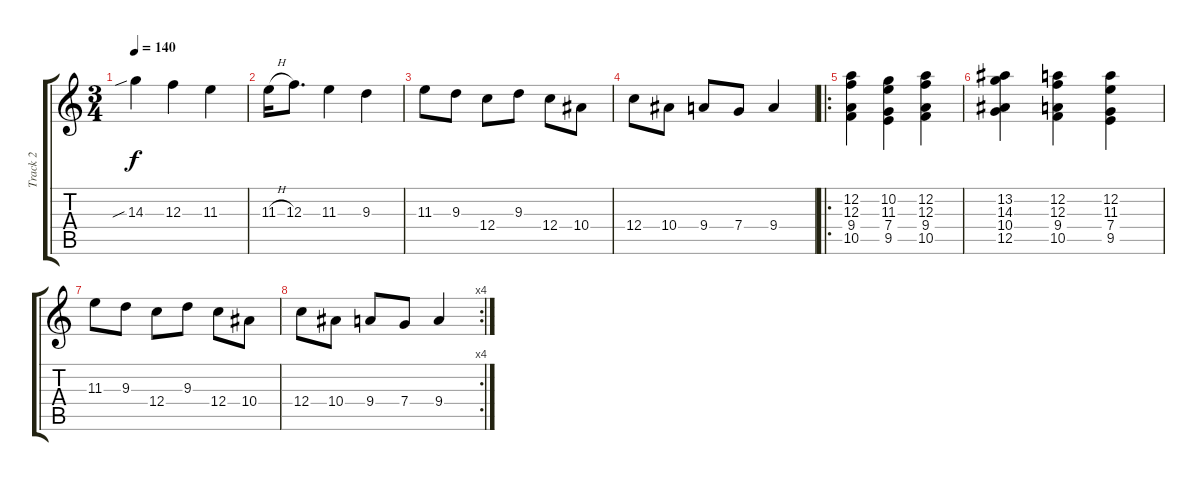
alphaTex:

\track ("Track 2" "Track 2") {instrument acousticguitarsteel}
\staff {score tabs}
\tuning (D4 A3 F3 C3 G2 C2) {hide}
\ts (3 4)
\tempo 140
\clef g2
\ks c
14.3{sib}.4{dy f} 12.3.4 11.3.4 |
11.3{h}.16 12.3.8{d} 11.3.4 9.3.4 |
11.3.8 9.3.8 12.4.8 9.3.8 12.4.8 10.4.8 |
12.4.8 10.4.8 9.4.8 7.4.8 9.4.4 |
\ro
(12.2 12.3 9.4 10.5).4 (10.2 11.3 7.4 9.5).4 (12.2 12.3 9.4 10.5).4 |
(13.2 14.3 10.4 12.5).4 (12.2 12.3 9.4 10.5).4 (12.2 11.3 7.4 9.5).4 |
11.3.8 9.3.8 12.4.8 9.3.8 12.4.8 10.4.8 |
\rc 4
12.4.8 10.4.8 9.4.8 7.4.8 9.4.4
